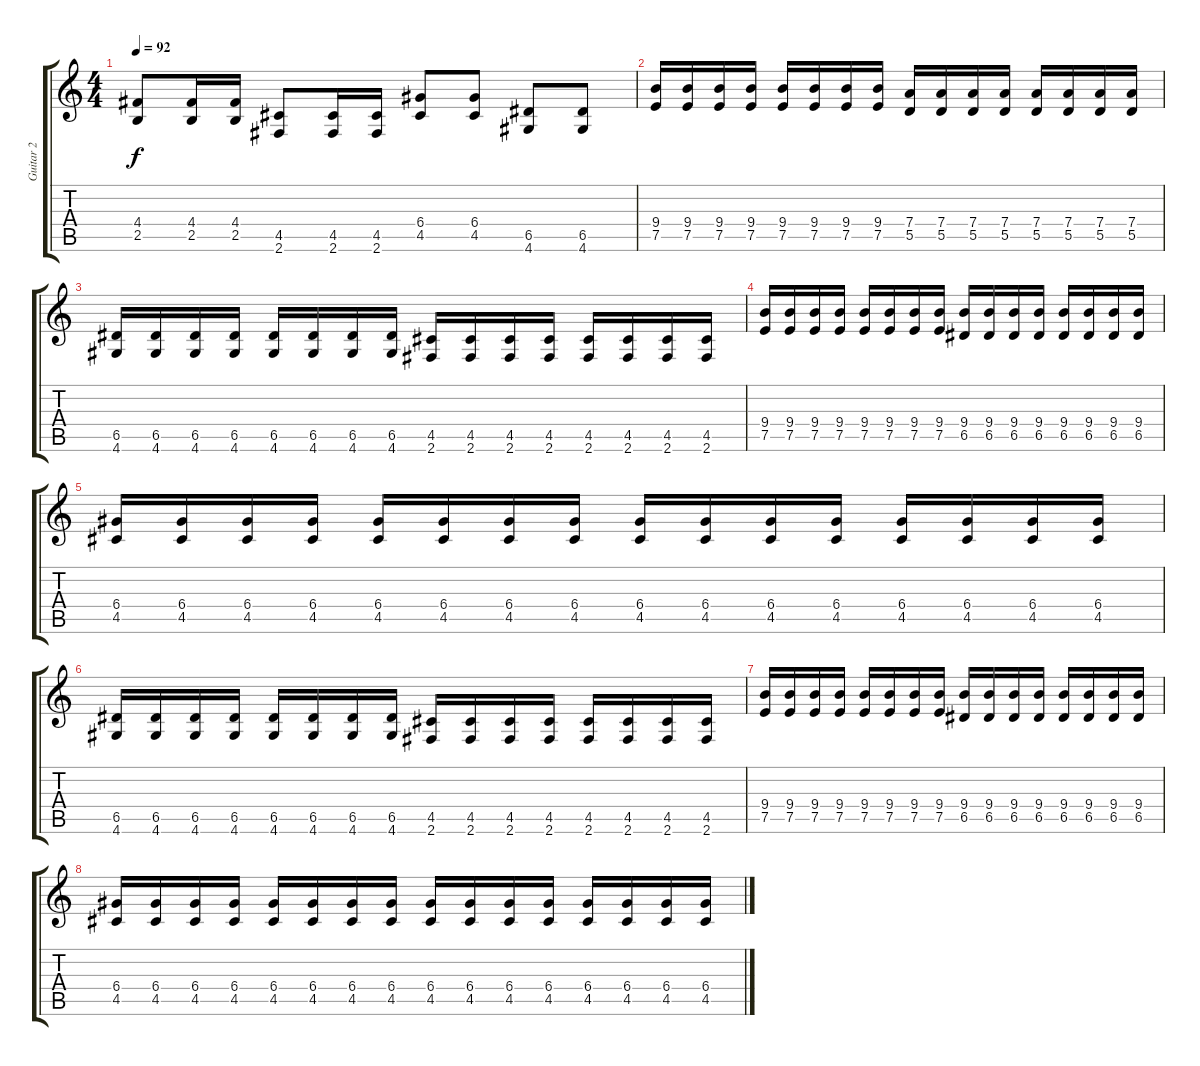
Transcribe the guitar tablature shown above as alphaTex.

\track ("Guitar 2" "Guitar 2") {instrument distortionguitar}
\staff {score tabs}
\tuning (E4 B3 G3 D3 A2 E2) {hide}
\ts (4 4)
\tempo 92
\clef g2
\ks c
(4.4 2.5).8{dy f} (4.4 2.5).16 (4.4 2.5).16 (4.5 2.6).8 (4.5 2.6).16 (4.5 2.6).16 (6.4 4.5).8 (6.4 4.5).8 (6.5 4.6).8 (6.5 4.6).8 |
(9.4 7.5).16 (9.4 7.5).16 (9.4 7.5).16 (9.4 7.5).16 (9.4 7.5).16 (9.4 7.5).16 (9.4 7.5).16 (9.4 7.5).16 (7.4 5.5).16 (7.4 5.5).16 (7.4 5.5).16 (7.4 5.5).16 (7.4 5.5).16 (7.4 5.5).16 (7.4 5.5).16 (7.4 5.5).16 |
(6.5 4.6).16 (6.5 4.6).16 (6.5 4.6).16 (6.5 4.6).16 (6.5 4.6).16 (6.5 4.6).16 (6.5 4.6).16 (6.5 4.6).16 (4.5 2.6).16 (4.5 2.6).16 (4.5 2.6).16 (4.5 2.6).16 (4.5 2.6).16 (4.5 2.6).16 (4.5 2.6).16 (4.5 2.6).16 |
(9.4 7.5).16 (9.4 7.5).16 (9.4 7.5).16 (9.4 7.5).16 (9.4 7.5).16 (9.4 7.5).16 (9.4 7.5).16 (9.4 7.5).16 (9.4 6.5).16 (9.4 6.5).16 (9.4 6.5).16 (9.4 6.5).16 (9.4 6.5).16 (9.4 6.5).16 (9.4 6.5).16 (9.4 6.5).16 |
(6.4 4.5).16 (6.4 4.5).16 (6.4 4.5).16 (6.4 4.5).16 (6.4 4.5).16 (6.4 4.5).16 (6.4 4.5).16 (6.4 4.5).16 (6.4 4.5).16 (6.4 4.5).16 (6.4 4.5).16 (6.4 4.5).16 (6.4 4.5).16 (6.4 4.5).16 (6.4 4.5).16 (6.4 4.5).16 |
(6.5 4.6).16 (6.5 4.6).16 (6.5 4.6).16 (6.5 4.6).16 (6.5 4.6).16 (6.5 4.6).16 (6.5 4.6).16 (6.5 4.6).16 (4.5 2.6).16 (4.5 2.6).16 (4.5 2.6).16 (4.5 2.6).16 (4.5 2.6).16 (4.5 2.6).16 (4.5 2.6).16 (4.5 2.6).16 |
(9.4 7.5).16 (9.4 7.5).16 (9.4 7.5).16 (9.4 7.5).16 (9.4 7.5).16 (9.4 7.5).16 (9.4 7.5).16 (9.4 7.5).16 (9.4 6.5).16 (9.4 6.5).16 (9.4 6.5).16 (9.4 6.5).16 (9.4 6.5).16 (9.4 6.5).16 (9.4 6.5).16 (9.4 6.5).16 |
(6.4 4.5).16 (6.4 4.5).16 (6.4 4.5).16 (6.4 4.5).16 (6.4 4.5).16 (6.4 4.5).16 (6.4 4.5).16 (6.4 4.5).16 (6.4 4.5).16 (6.4 4.5).16 (6.4 4.5).16 (6.4 4.5).16 (6.4 4.5).16 (6.4 4.5).16 (6.4 4.5).16 (6.4 4.5).16
